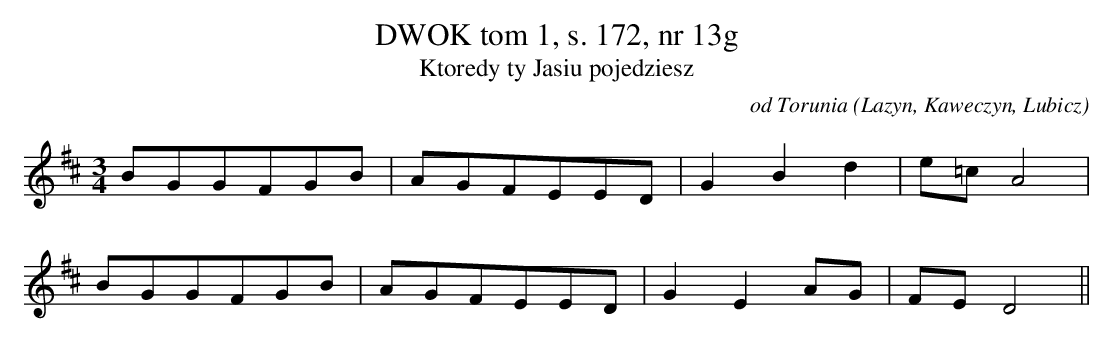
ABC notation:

X:1
T: DWOK tom 1, s. 172, nr 13g
T: Ktoredy ty Jasiu pojedziesz
O: od Torunia (Lazyn, Kaweczyn, Lubicz)
M: 3/4
L: 1/8
K: D
BGGFGB | AGFEED | G2B2d2 | e=cA4 |
BGGFGB | AGFEED | G2E2AG | FED4||
